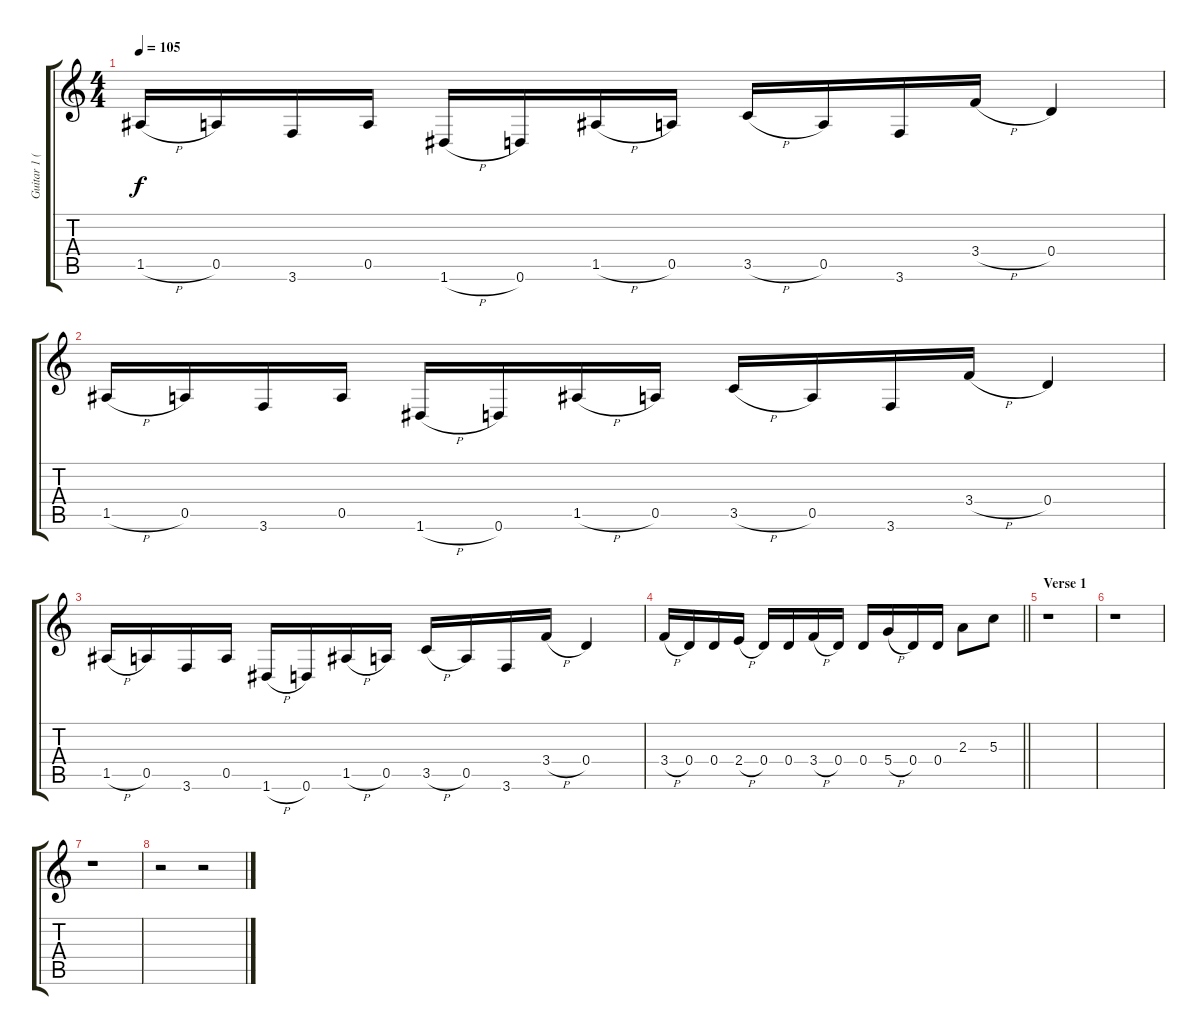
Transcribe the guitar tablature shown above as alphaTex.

\track ("Guitar 1 (Ritchie Blackmore)" "Guitar 1 (") {instrument overdrivenguitar}
\staff {score tabs}
\tuning (E4 B3 G3 D3 A2 D2) {hide}
\ts (4 4)
\tempo 105
\clef g2
\ks c
1.5{h}.16{dy f} 0.5.16 3.6.16 0.5.16 1.6{h}.16 0.6.16 1.5{h}.16 0.5.16 3.5{h}.16 0.5.16 3.6.16 3.4{h}.16 0.4.4 |
1.5{h}.16 0.5.16 3.6.16 0.5.16 1.6{h}.16 0.6.16 1.5{h}.16 0.5.16 3.5{h}.16 0.5.16 3.6.16 3.4{h}.16 0.4.4 |
1.5{h}.16 0.5.16 3.6.16 0.5.16 1.6{h}.16 0.6.16 1.5{h}.16 0.5.16 3.5{h}.16 0.5.16 3.6.16 3.4{h}.16 0.4.4 |
\barLineRight lightlight
3.4{h}.16 0.4.16 0.4.16 2.4{h}.16 0.4.16 0.4.16 3.4{h}.16 0.4.16 0.4.16 5.4{h}.16 0.4.16 0.4.16 2.3.8 5.3.8 |
\section ("" "Verse 1")
r.1 |
r.1 |
r.1 |
r.2 r.2
